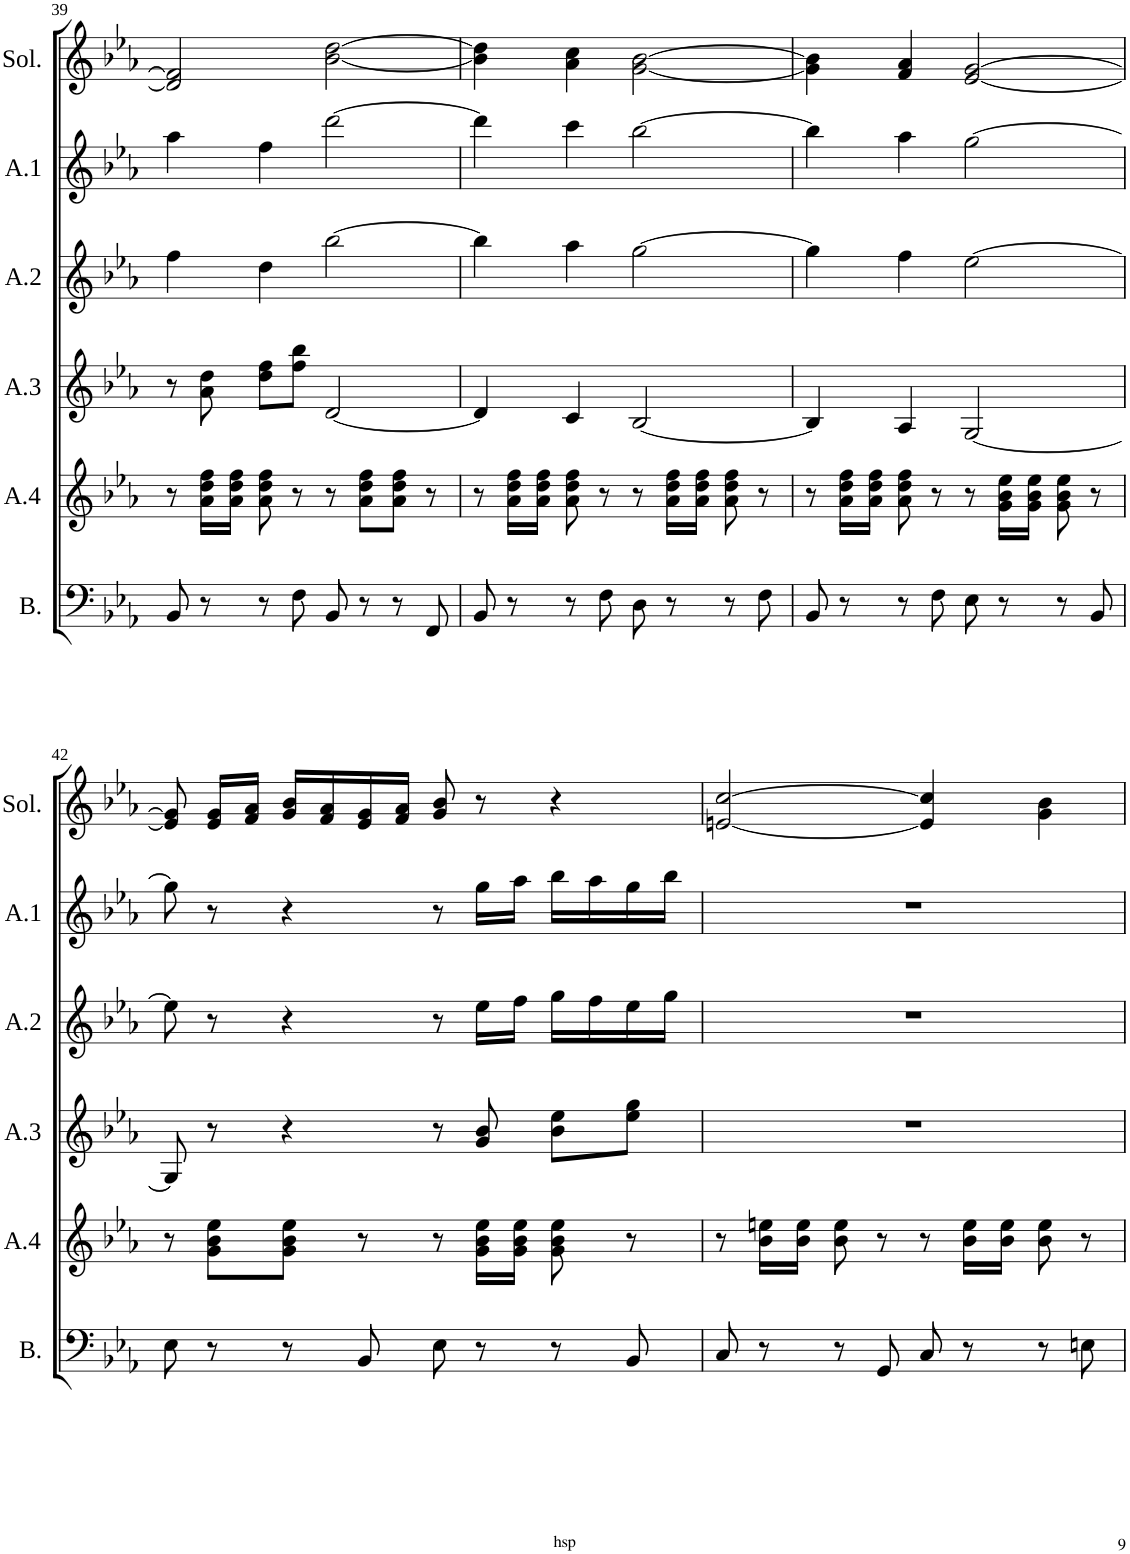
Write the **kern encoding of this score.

**kern	**kern	**kern	**kern	**kern	**kern
*part6	*part5	*part4	*part3	*part2	*part1
*staff6	*staff5	*staff4	*staff3	*staff2	*staff1
*I"Bass	*I"Akk. 4	*I"Akk. 3	*I"Akk. 2	*I"Akk. 1	*I"Solo
*I'B.	*I'A.4	*I'A.3	*I'A.2	*I'A.1	*I'Sol.
!!LO:PB:g=z
*clefF4	*clefG2	*clefG2	*clefG2	*clefG2	*clefG2
*k[b-e-a-]	*k[b-e-a-]	*k[b-e-a-]	*k[b-e-a-]	*k[b-e-a-]	*k[b-e-a-]
*M4/4	*M4/4	*M4/4	*M4/4	*M4/4	*M4/4
*met(c)	*met(c)	*met(c)	*met(c)	*met(c)	*met(c)
=39	=39	=39	=39	=39	=39
8BB-/	8r	8r	4ff\	4aa-\	2d/] 2f/]
8r	16a-\ 16dd\ 16ff\LL	8a-\ 8dd\	.	.	.
.	16a-\ 16dd\ 16ff\JJ	.	.	.	.
8r	8a-\ 8dd\ 8ff\	8dd\ 8ff\L	4dd\	4ff\	.
8F\	8r	8ff\ 8bb-\J	.	.	.
8BB-/	8r	[2d/	[2bb-\	[2ddd\	[2b-\ [2dd\
8r	8a-\ 8dd\ 8ff\L	.	.	.	.
8r	8a-\ 8dd\ 8ff\J	.	.	.	.
8FF/	8r	.	.	.	.
=40	=40	=40	=40	=40	=40
8BB-/	8r	4d/]	4bb-\]	4ddd\]	4b-\] 4dd\]
8r	16a-\ 16dd\ 16ff\LL	.	.	.	.
.	16a-\ 16dd\ 16ff\JJ	.	.	.	.
8r	8a-\ 8dd\ 8ff\	4c/	4aa-\	4ccc\	4a-\ 4cc\
8F\	8r	.	.	.	.
8D\	8r	[2B-/	[2gg\	[2bb-\	[2g\ [2b-\
8r	16a-\ 16dd\ 16ff\LL	.	.	.	.
.	16a-\ 16dd\ 16ff\JJ	.	.	.	.
8r	8a-\ 8dd\ 8ff\	.	.	.	.
8F\	8r	.	.	.	.
=41	=41	=41	=41	=41	=41
8BB-/	8r	4B-/]	4gg\]	4bb-\]	4g\] 4b-\]
8r	16a-\ 16dd\ 16ff\LL	.	.	.	.
.	16a-\ 16dd\ 16ff\JJ	.	.	.	.
8r	8a-\ 8dd\ 8ff\	4A-/	4ff\	4aa-\	4f/ 4a-/
8F\	8r	.	.	.	.
8E-\	8r	[2G/	[2ee-\	[2gg\	[2e-/ [2g/
8r	16g\ 16b-\ 16ee-\LL	.	.	.	.
.	16g\ 16b-\ 16ee-\JJ	.	.	.	.
8r	8g\ 8b-\ 8ee-\	.	.	.	.
8BB-/	8r	.	.	.	.
!!LO:LB:g=z
=42	=42	=42	=42	=42	=42
8E-\	8r	8G/]	8ee-\]	8gg\]	8e-/] 8g/]
8r	8g\ 8b-\ 8ee-\L	8r	8r	8r	16e-/ 16g/LL
.	.	.	.	.	16f/ 16a-/JJ
8r	8g\ 8b-\ 8ee-\J	4r	4r	4r	16g/ 16b-/LL
.	.	.	.	.	16f/ 16a-/
8BB-/	8r	.	.	.	16e-/ 16g/
.	.	.	.	.	16f/ 16a-/JJ
8E-\	8r	8r	8r	8r	8g/ 8b-/
8r	16g\ 16b-\ 16ee-\LL	8g/ 8b-/	16ee-\LL	16gg\LL	8r
.	16g\ 16b-\ 16ee-\JJ	.	16ff\JJ	16aa-\JJ	.
8r	8g\ 8b-\ 8ee-\	8b-\ 8ee-\L	16gg\LL	16bb-\LL	4r
.	.	.	16ff\	16aa-\	.
8BB-/	8r	8ee-\ 8gg\J	16ee-\	16gg\	.
.	.	.	16gg\JJ	16bb-\JJ	.
=43	=43	=43	=43	=43	=43
8C/	8r	1r	1r	1r	[2en/ [2cc/
8r	16b-\ 16een\LL	.	.	.	.
.	16b-\ 16ee\JJ	.	.	.	.
8r	8b-\ 8ee\	.	.	.	.
8GG/	8r	.	.	.	.
8C/	8r	.	.	.	4e/] 4cc/]
8r	16b-\ 16ee\LL	.	.	.	.
.	16b-\ 16ee\JJ	.	.	.	.
8r	8b-\ 8ee\	.	.	.	4g\ 4b-\
8En\	8r	.	.	.	.
=	=	=	=	=	=
*-	*-	*-	*-	*-	*-
